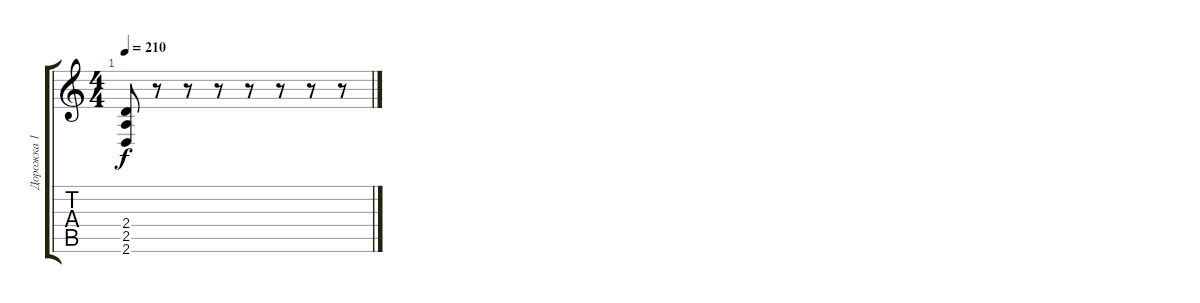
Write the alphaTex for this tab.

\track ("Дорожка 1" "Дорожка 1") {instrument overdrivenguitar}
\staff {score tabs}
\tuning (D4 A3 F3 C3 G2 C2) {hide}
\ts (4 4)
\tempo 210
\clef g2
\ks c
(2.4{t} 2.5{t} 2.6{t}).8{dy f} r.8 r.8 r.8 r.8 r.8 r.8 r.8
